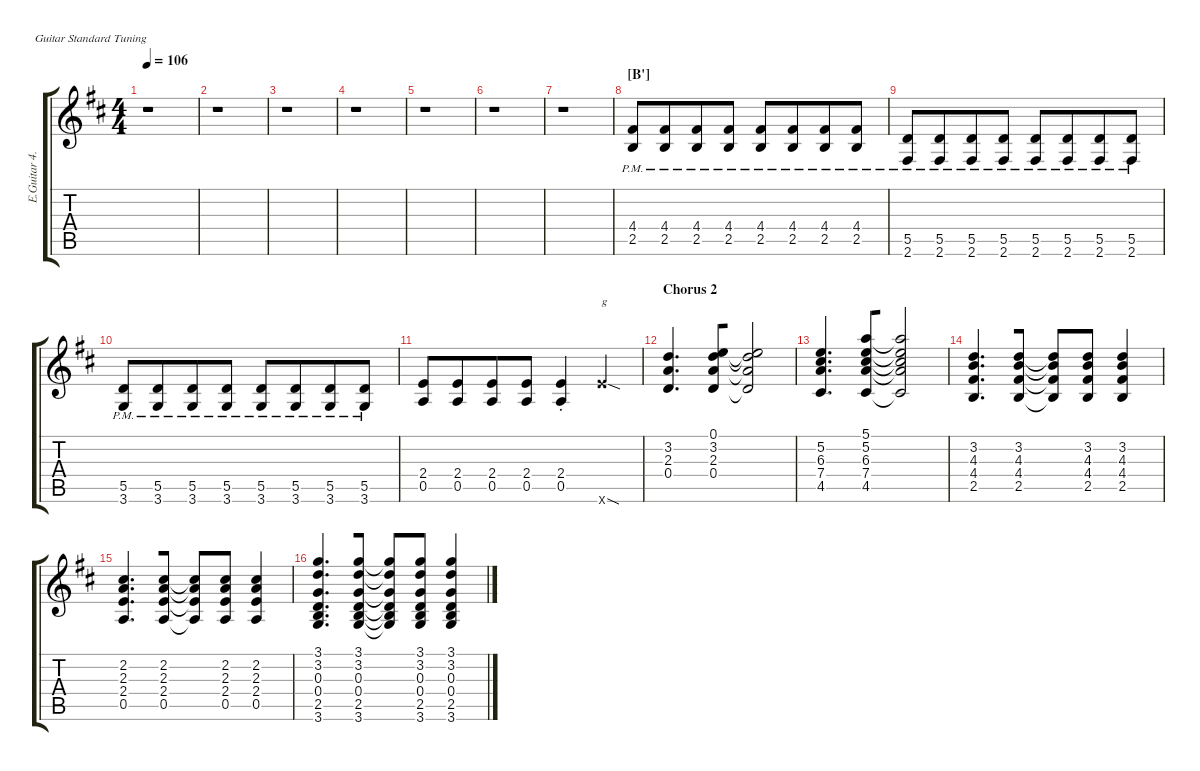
\defaultSystemsLayout 4
\hideDynamics
\track ("E.Guitar 4." "E.Guitar 4.") {defaultSystemsLayout 4 instrument overdrivenguitar}
\staff {score tabs}
\tuning (E4 B3 G3 D3 A2 E2)
\ts (4 4)
\tempo 106
\clef g2
\ks d
r.1{dy mf beam Down} |
r.1{beam Down} |
r.1{beam Down} |
r.1{beam Down} |
r.1{beam Down} |
r.1{beam Down} |
r.1{beam Down} |
\section ("B'" "")
(2.5{pm acc forcenatural} 4.4{pm acc #}).8{beam Up beam merge} (2.5{pm acc forcenatural} 4.4{pm acc #}).8{beam Up beam merge} (2.5{pm acc forcenatural} 4.4{pm acc #}).8{beam Up beam merge} (2.5{pm acc forcenatural} 4.4{pm acc #}).8{beam Up} (2.5{pm acc forcenatural} 4.4{pm acc #}).8{beam Up beam merge} (2.5{pm acc forcenatural} 4.4{pm acc #}).8{beam Up beam merge} (2.5{pm acc forcenatural} 4.4{pm acc #}).8{beam Up beam merge} (2.5{pm acc forcenatural} 4.4{pm acc #}).8{beam Up} |
(2.6{pm acc #} 5.5{pm acc forcenatural}).8{beam Up beam merge} (2.6{pm acc #} 5.5{pm acc forcenatural}).8{beam Up beam merge} (2.6{pm acc #} 5.5{pm acc forcenatural}).8{beam Up beam merge} (2.6{pm acc #} 5.5{pm acc forcenatural}).8{beam Up} (2.6{pm acc #} 5.5{pm acc forcenatural}).8{beam Up beam merge} (2.6{pm acc #} 5.5{pm acc forcenatural}).8{beam Up beam merge} (2.6{pm acc #} 5.5{pm acc forcenatural}).8{beam Up beam merge} (2.6{pm acc #} 5.5{pm acc forcenatural}).8{beam Up} |
(3.6{pm acc forcenatural} 5.5{pm acc forcenatural}).8{beam Up beam merge} (3.6{pm acc forcenatural} 5.5{pm acc forcenatural}).8{beam Up beam merge} (3.6{pm acc forcenatural} 5.5{pm acc forcenatural}).8{beam Up beam merge} (3.6{pm acc forcenatural} 5.5{pm acc forcenatural}).8{beam Up} (3.6{pm acc forcenatural} 5.5{pm acc forcenatural}).8{beam Up beam merge} (3.6{pm acc forcenatural} 5.5{pm acc forcenatural}).8{beam Up beam merge} (3.6{pm acc forcenatural} 5.5{pm acc forcenatural}).8{beam Up beam merge} (3.6{pm acc forcenatural} 5.5{pm acc forcenatural}).8{beam Up} |
(0.5{acc forcenatural} 2.4{acc forcenatural}).8{beam Up beam merge} (0.5{acc forcenatural} 2.4{acc forcenatural}).8{beam Up beam merge} (0.5{acc forcenatural} 2.4{acc forcenatural}).8{beam Up beam merge} (0.5{acc forcenatural} 2.4{acc forcenatural}).8{beam Up} (0.5{st acc forcenatural} 2.4{st acc forcenatural}).4{beam Up} 12.6{sod x acc forcenatural}.4{txt "g" beam Up} |
\section ("" "Chorus 2")
(0.4{acc forcenatural} 2.3{acc forcenatural} 3.2{acc forcenatural}).4{d beam Up beam merge} (0.4{acc forcenatural} 2.3{acc forcenatural} 3.2{acc forcenatural} 0.1{acc forcenatural}).8{beam Up beam merge} (0.4{t acc forcenatural} 2.3{t acc forcenatural} 3.2{t acc forcenatural} 0.1{t acc forcenatural}).2{beam Up} |
(4.5{acc #} 7.4{acc forcenatural} 6.3{acc #} 5.2{acc forcenatural}).4{d beam Up beam merge} (4.5{acc #} 7.4{acc forcenatural} 6.3{acc #} 5.2{acc forcenatural} 5.1{acc forcenatural}).8{beam Down beam merge} (4.5{t acc #} 7.4{t acc forcenatural} 6.3{t acc #} 5.2{t acc forcenatural} 5.1{t acc forcenatural}).2{beam Down} |
(2.5{acc forcenatural} 4.4{acc #} 3.2{acc forcenatural} 4.3{acc forcenatural}).4{d beam Up beam merge} (2.5{acc forcenatural} 4.4{acc #} 3.2{acc forcenatural} 4.3{acc forcenatural}).8{beam Up} (2.5{t acc forcenatural} 4.4{t acc #} 3.2{t acc forcenatural} 4.3{t acc forcenatural}).8{beam Up} (2.5{acc forcenatural} 4.4{acc #} 3.2{acc forcenatural} 4.3{acc forcenatural}).8{beam Up} (2.5{acc forcenatural} 4.4{acc #} 3.2{acc forcenatural} 4.3{acc forcenatural}).4{beam Up} |
(0.5{acc forcenatural} 2.4{acc forcenatural} 2.3{acc forcenatural} 2.2{acc #}).4{d beam Up beam merge} (0.5{acc forcenatural} 2.4{acc forcenatural} 2.3{acc forcenatural} 2.2{acc #}).8{beam Up beam split} (0.5{t acc forcenatural} 2.4{t acc forcenatural} 2.3{t acc forcenatural} 2.2{t acc #}).8{beam Up} (0.5{acc forcenatural} 2.4{acc forcenatural} 2.3{acc forcenatural} 2.2{acc #}).8{beam Up} (0.5{acc forcenatural} 2.4{acc forcenatural} 2.3{acc forcenatural} 2.2{acc #}).4{beam Up} |
(3.6{acc forcenatural} 2.5{acc forcenatural} 3.1{acc forcenatural} 3.2{acc forcenatural} 0.3{acc forcenatural} 0.4{acc forcenatural}).4{d beam Up beam merge} (3.6{acc forcenatural} 2.5{acc forcenatural} 3.1{acc forcenatural} 3.2{acc forcenatural} 0.3{acc forcenatural} 0.4{acc forcenatural}).8{beam Up beam split} (3.6{t acc forcenatural} 2.5{t acc forcenatural} 3.1{t acc forcenatural} 3.2{t acc forcenatural} 0.3{t acc forcenatural} 0.4{t acc forcenatural}).8{beam Up} (3.6{acc forcenatural} 2.5{acc forcenatural} 3.1{acc forcenatural} 3.2{acc forcenatural} 0.3{acc forcenatural} 0.4{acc forcenatural}).8{beam Up} (3.6{acc forcenatural} 2.5{acc forcenatural} 3.1{acc forcenatural} 3.2{acc forcenatural} 0.3{acc forcenatural} 0.4{acc forcenatural}).4{beam Up}
